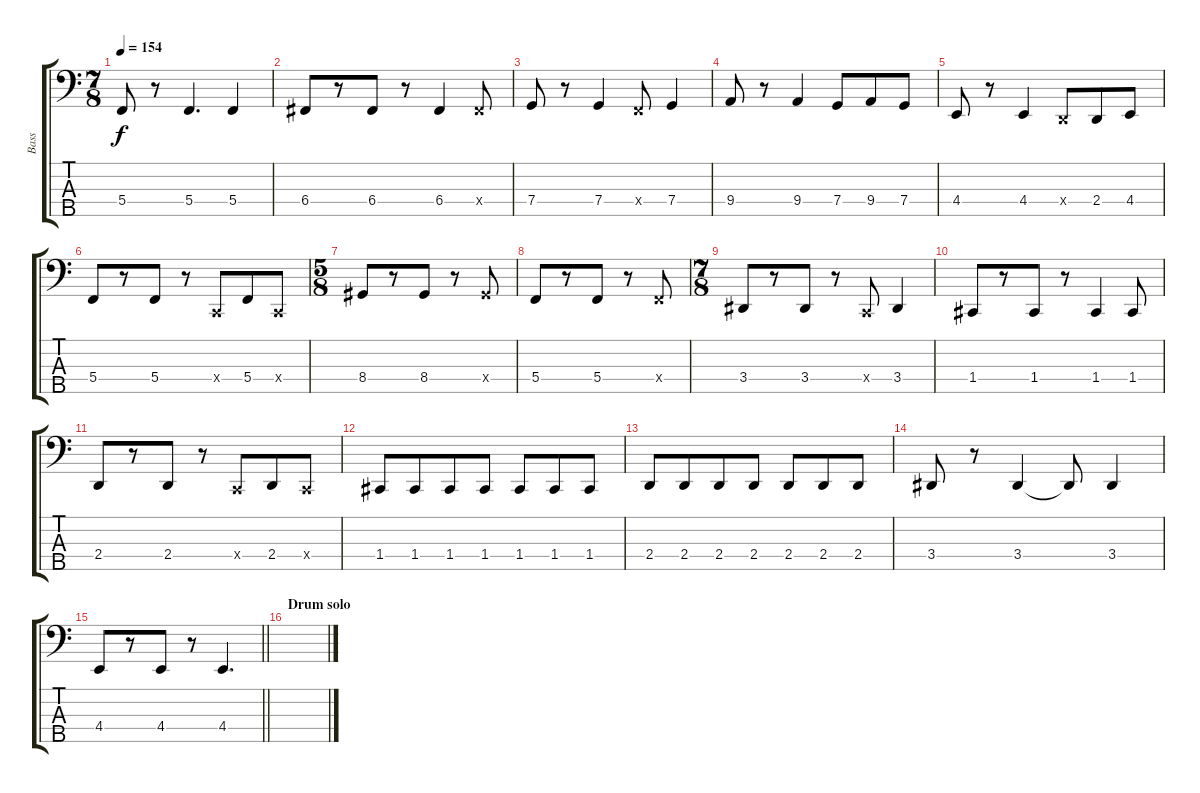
\track ("Bass" "Bass") {instrument electricbasspick}
\staff {score tabs}
\tuning (F2 C2 G1 C1 A0) {hide}
\ts (7 8)
\tempo 154
\clef f4
\ks c
5.4.8{dy f} r.8 5.4.4{d} 5.4.4 |
6.4.8 r.8 6.4.8 r.8 6.4.4 6.4{x}.8 |
7.4.8 r.8 7.4.4 5.4{x}.8 7.4.4 |
9.4.8 r.8 9.4.4 7.4.8 9.4.8 7.4.8 |
4.4.8 r.8 4.4.4 2.4{x}.8 2.4.8 4.4.8 |
5.4.8 r.8 5.4.8 r.8 0.4{x}.8 5.4.8 0.4{x}.8 |
\ts (5 8)
8.4.8 r.8 8.4.8 r.8 8.4{x}.8 |
5.4.8 r.8 5.4.8 r.8 5.4{x}.8 |
\ts (7 8)
3.4.8 r.8 3.4.8 r.8 0.4{x}.8 3.4.4 |
1.4.8 r.8 1.4.8 r.8 1.4.4 1.4.8 |
2.4.8 r.8 2.4.8 r.8 0.4{x}.8 2.4.8 0.4{x}.8 |
1.4.8 1.4.8 1.4.8 1.4.8 1.4.8 1.4.8 1.4.8 |
2.4.8 2.4.8 2.4.8 2.4.8 2.4.8 2.4.8 2.4.8 |
3.4.8 r.8 3.4.4 3.4{t}.8 3.4.4 |
\barLineRight lightlight
4.4.8 r.8 4.4.8 r.8 4.4.4{d} |
\section ("" "Drum solo")
